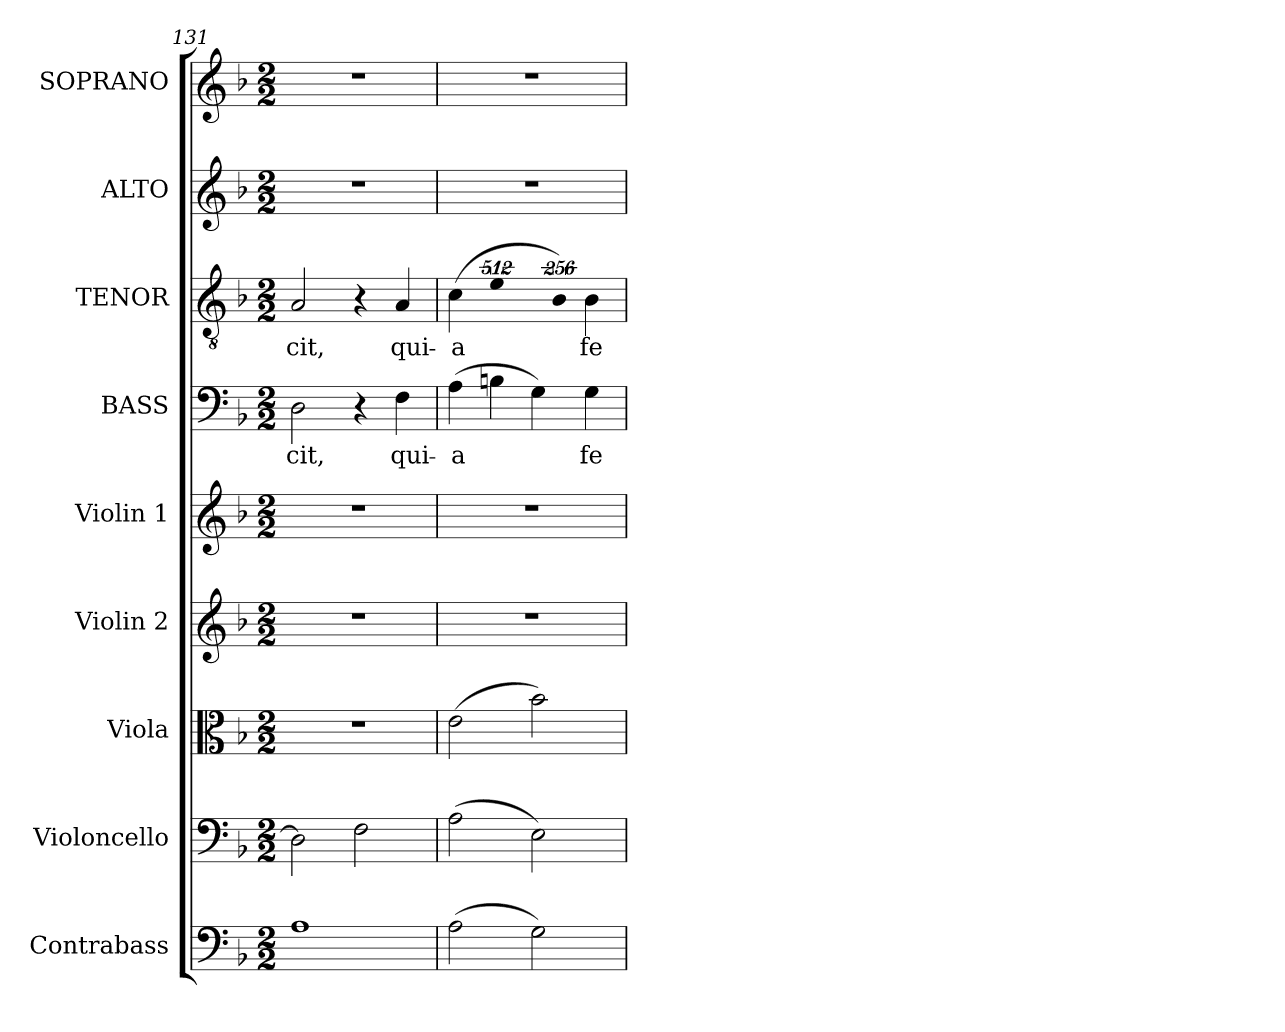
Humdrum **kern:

**kern	**kern	**kern	**kern	**kern	**kern	**text	**kern	**text	**kern	**kern
*part9	*part8	*part7	*part6	*part5	*part4	*part4	*part3	*part3	*part2	*part1
*staff9	*staff8	*staff7	*staff6	*staff5	*staff4	*staff4	*staff3	*staff3	*staff2	*staff1
*I"Contrabass	*I"Violoncello	*I"Viola	*I"Violin 2	*I"Violin 1	*I"BASS	*	*I"TENOR	*	*I"ALTO	*I"SOPRANO
*I'Cb.	*I'Vc.	*I'Vla.	*I'Vln. 2	*I'Vln. 1	*I'B.	*	*I'T.	*	*I'A.	*I'S.
*clefF4	*clefF4	*clefC3	*clefG2	*clefG2	*clefF4	*	*clefGv2	*	*clefG2	*clefG2
*ITrd7c12	*	*	*	*	*	*	*ITrd7c12	*	*	*
*k[b-]	*k[b-]	*k[b-]	*k[b-]	*k[b-]	*k[b-]	*	*k[b-]	*	*k[b-]	*k[b-]
*F:	*F:	*F:	*F:	*F:	*F:	*	*F:	*	*F:	*F:
*M2/2	*M2/2	*M2/2	*M2/2	*M2/2	*M2/2	*	*M2/2	*	*M2/2	*M2/2
=131	=131	=131	=131	=131	=131	=131	=131	=131	=131	=131
*	*^	*	*	*	*	*	*	*	*	*
!	!	!	!	!	!	!	!LO:LY:b:color=#000000	!	!	!	!
!	!	!	!	!	!	!	!	!	!LO:LY:b:color=#000000	!	!
1AAi	2Di\]	1ryy	1r	1r	1r	2Di\	-cit,	2AAi/	-cit,	1r	1r
.	2Fi\	.	.	.	.	4r	.	4r	.	.	.
!	!	!	!	!	!	!	!LO:LY:b:color=#000000	!	!	!	!
!	!	!	!	!	!	!	!	!	!LO:LY:b:color=#000000	!	!
.	.	.	.	.	.	4Fi\	qui-	4AAi/	qui-	.	.
=132	=132	=132	=132	=132	=132	=132	=132	=132	=132	=132	=132
*^	*	*	*	*	*	*	*	*	*	*	*
!	!	!	!	!	!	!	!	!LO:LY:b:color=#000000	!	!	!	!
!	!	!	!	!	!	!	!	!	!	!LO:LY:b:color=#000000	!	!
(2AAi\	1ryy	(2Ai\	1ryy	(2ei\	1r	1r	(4Ai\	-a	(4Ci\	-a	1r	1r
!	!	!	!	!	!	!	!	!	!LO:N:vis=2	!	!	!
.	.	.	.	.	.	.	4Bni\	.	1024%341Ei\	.	.	.
2GGi\)	.	2Ei\)	.	2b-i\)	.	.	4Gi\)	.	.	.	.	.
!	!	!	!	!	!	!	!	!	!LO:N:vis=4	!	!	!
.	.	.	.	.	.	.	.	.	1024%171BB-i\)	.	.	.
!	!	!	!	!	!	!	!	!LO:LY:b:color=#000000	!	!	!	!
!	!	!	!	!	!	!	!	!	!	!LO:LY:b:color=#000000	!	!
.	.	.	.	.	.	.	4Gi\	fe-	4BB-i\	fe-	.	.
*v	*v	*	*	*	*	*	*	*	*	*	*	*
*	*v	*v	*	*	*	*	*	*	*	*	*
=	=	=	=	=	=	=	=	=	=	=
*-	*-	*-	*-	*-	*-	*-	*-	*-	*-	*-
